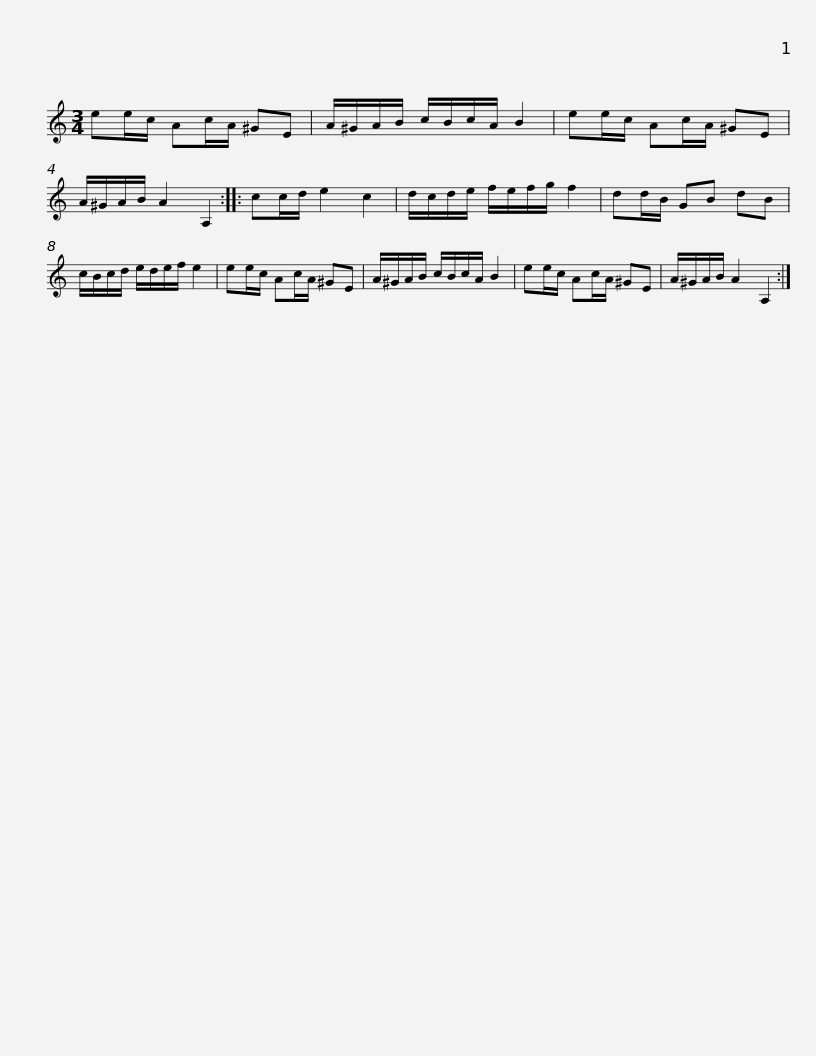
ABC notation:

X:1
L:1/8
M:3/4
I:linebreak $
K:C
V:1 treble
V:1
 ee/c/ Ac/A/ ^GE | A/^G/A/B/ c/B/c/A/ B2 | ee/c/ Ac/A/ ^GE | A/^G/A/B/ A2 A,2 :: cc/d/ e2 c2 |$ %5
 d/c/d/e/ f/e/f/g/ f2 | dd/B/ GB dB | c/B/c/d/ e/d/e/f/ e2 | ee/c/ Ac/A/ ^GE | A/^G/A/B/ c/B/c/A/ B2 |$ %10
 ee/c/ Ac/A/ ^GE | A/^G/A/B/ A2 A,2 :| %12
